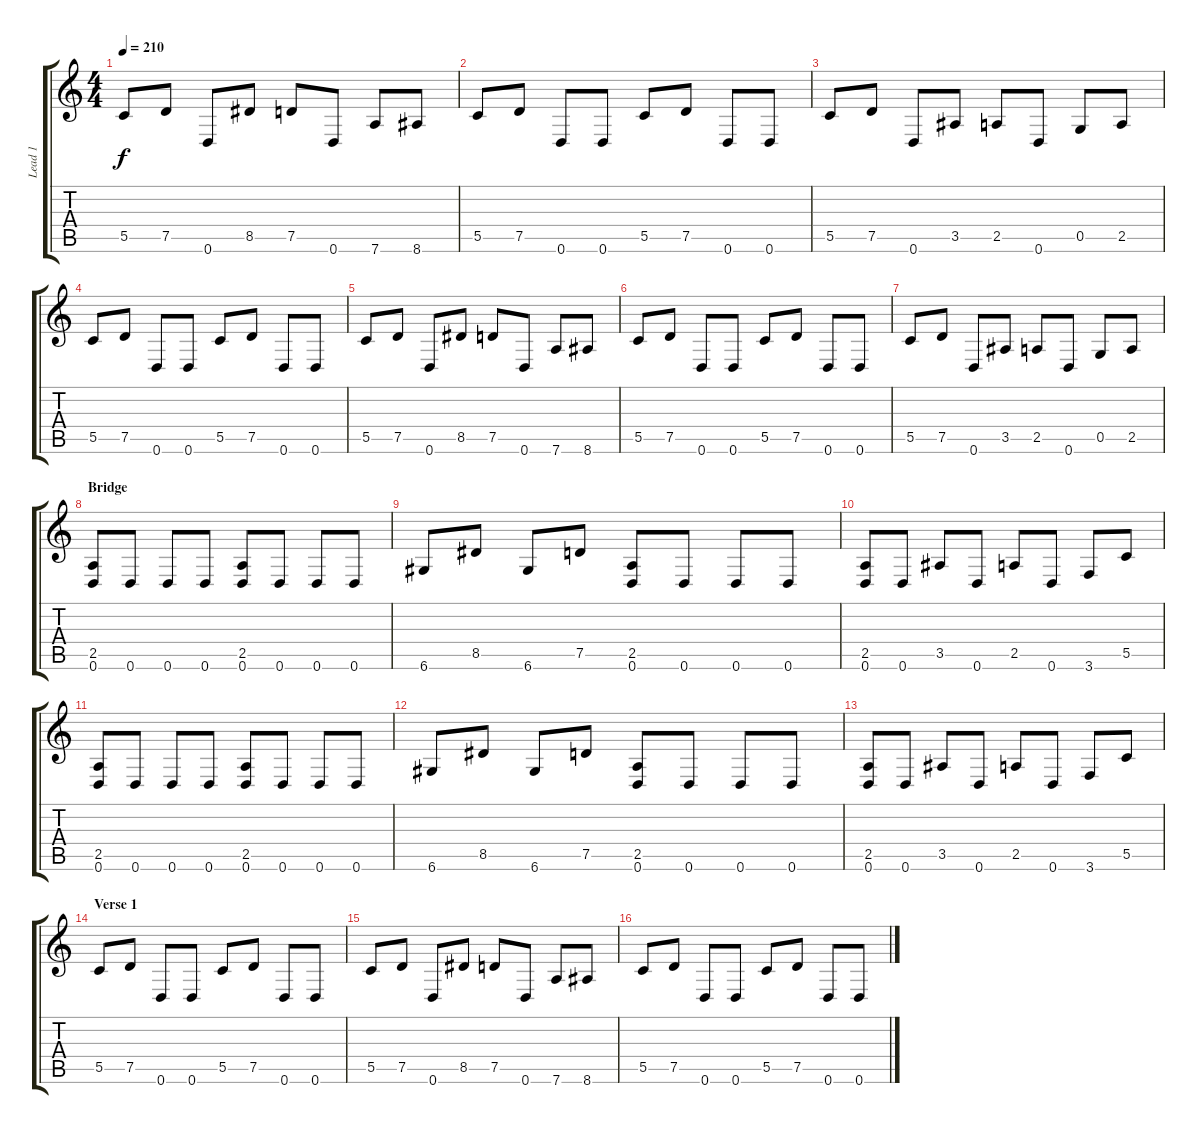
\track ("Lead 1" "Lead 1") {instrument distortionguitar}
\staff {score tabs}
\tuning (D4 A3 F3 C3 G2 D2) {hide}
\ts (4 4)
\tempo 210
\clef g2
\ks c
5.5.8{dy f} 7.5.8 0.6.8 8.5.8 7.5.8 0.6.8 7.6.8 8.6.8 |
5.5.8 7.5.8 0.6.8 0.6.8 5.5.8 7.5.8 0.6.8 0.6.8 |
5.5.8 7.5.8 0.6.8 3.5.8 2.5.8 0.6.8 0.5.8 2.5.8 |
5.5.8 7.5.8 0.6.8 0.6.8 5.5.8 7.5.8 0.6.8 0.6.8 |
5.5.8 7.5.8 0.6.8 8.5.8 7.5.8 0.6.8 7.6.8 8.6.8 |
5.5.8 7.5.8 0.6.8 0.6.8 5.5.8 7.5.8 0.6.8 0.6.8 |
5.5.8 7.5.8 0.6.8 3.5.8 2.5.8 0.6.8 0.5.8 2.5.8 |
\section ("" "Bridge")
(2.5 0.6).8 0.6.8 0.6.8 0.6.8 (2.5 0.6).8 0.6.8 0.6.8 0.6.8 |
6.6.8 8.5.8 6.6.8 7.5.8 (2.5 0.6).8 0.6.8 0.6.8 0.6.8 |
(2.5 0.6).8 0.6.8 3.5.8 0.6.8 2.5.8 0.6.8 3.6.8 5.5.8 |
(2.5 0.6).8 0.6.8 0.6.8 0.6.8 (2.5 0.6).8 0.6.8 0.6.8 0.6.8 |
6.6.8 8.5.8 6.6.8 7.5.8 (2.5 0.6).8 0.6.8 0.6.8 0.6.8 |
(2.5 0.6).8 0.6.8 3.5.8 0.6.8 2.5.8 0.6.8 3.6.8 5.5.8 |
\section ("" "Verse 1")
5.5.8 7.5.8 0.6.8 0.6.8 5.5.8 7.5.8 0.6.8 0.6.8 |
5.5.8 7.5.8 0.6.8 8.5.8 7.5.8 0.6.8 7.6.8 8.6.8 |
5.5.8 7.5.8 0.6.8 0.6.8 5.5.8 7.5.8 0.6.8 0.6.8
